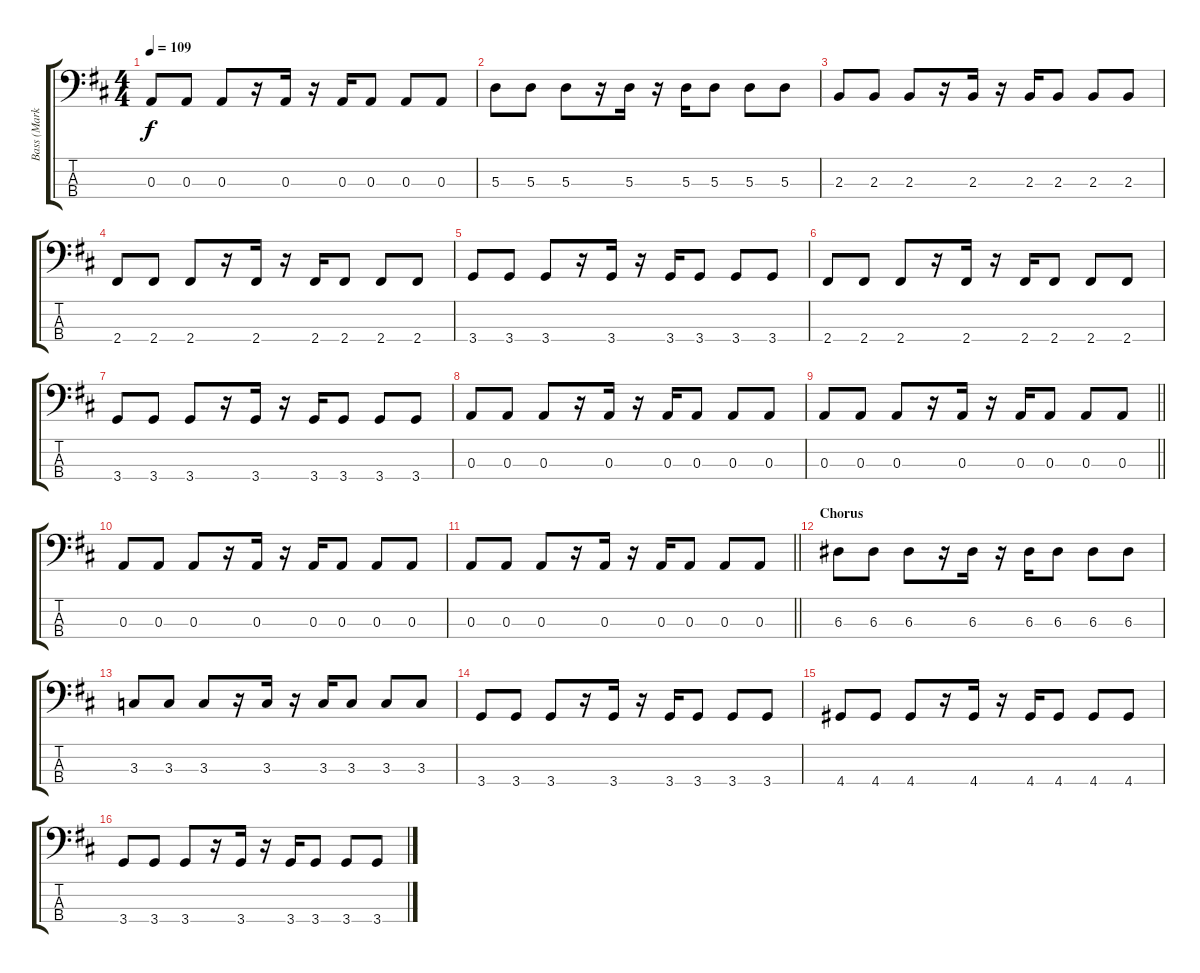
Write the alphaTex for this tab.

\track ("Bass (Mark Hamilton)" "Bass (Mark") {instrument electricbassfinger}
\staff {score tabs}
\tuning (G2 D2 A1 E1) {hide}
\ts (4 4)
\tempo 109
\clef f4
\ks d
0.3.8{dy f} 0.3.8 0.3.8 r.16 0.3.16 r.16 0.3.16 0.3.8 0.3.8 0.3.8 |
5.3.8 5.3.8 5.3.8 r.16 5.3.16 r.16 5.3.16 5.3.8 5.3.8 5.3.8 |
2.3.8 2.3.8 2.3.8 r.16 2.3.16 r.16 2.3.16 2.3.8 2.3.8 2.3.8 |
2.4.8 2.4.8 2.4.8 r.16 2.4.16 r.16 2.4.16 2.4.8 2.4.8 2.4.8 |
3.4.8 3.4.8 3.4.8 r.16 3.4.16 r.16 3.4.16 3.4.8 3.4.8 3.4.8 |
2.4.8 2.4.8 2.4.8 r.16 2.4.16 r.16 2.4.16 2.4.8 2.4.8 2.4.8 |
3.4.8 3.4.8 3.4.8 r.16 3.4.16 r.16 3.4.16 3.4.8 3.4.8 3.4.8 |
0.3.8 0.3.8 0.3.8 r.16 0.3.16 r.16 0.3.16 0.3.8 0.3.8 0.3.8 |
\barLineRight lightlight
0.3.8 0.3.8 0.3.8 r.16 0.3.16 r.16 0.3.16 0.3.8 0.3.8 0.3.8 |
0.3.8 0.3.8 0.3.8 r.16 0.3.16 r.16 0.3.16 0.3.8 0.3.8 0.3.8 |
\barLineRight lightlight
0.3.8 0.3.8 0.3.8 r.16 0.3.16 r.16 0.3.16 0.3.8 0.3.8 0.3.8 |
\section ("" "Chorus")
6.3.8 6.3.8 6.3.8 r.16 6.3.16 r.16 6.3.16 6.3.8 6.3.8 6.3.8 |
3.3.8 3.3.8 3.3.8 r.16 3.3.16 r.16 3.3.16 3.3.8 3.3.8 3.3.8 |
3.4.8 3.4.8 3.4.8 r.16 3.4.16 r.16 3.4.16 3.4.8 3.4.8 3.4.8 |
4.4.8 4.4.8 4.4.8 r.16 4.4.16 r.16 4.4.16 4.4.8 4.4.8 4.4.8 |
3.4.8 3.4.8 3.4.8 r.16 3.4.16 r.16 3.4.16 3.4.8 3.4.8 3.4.8
